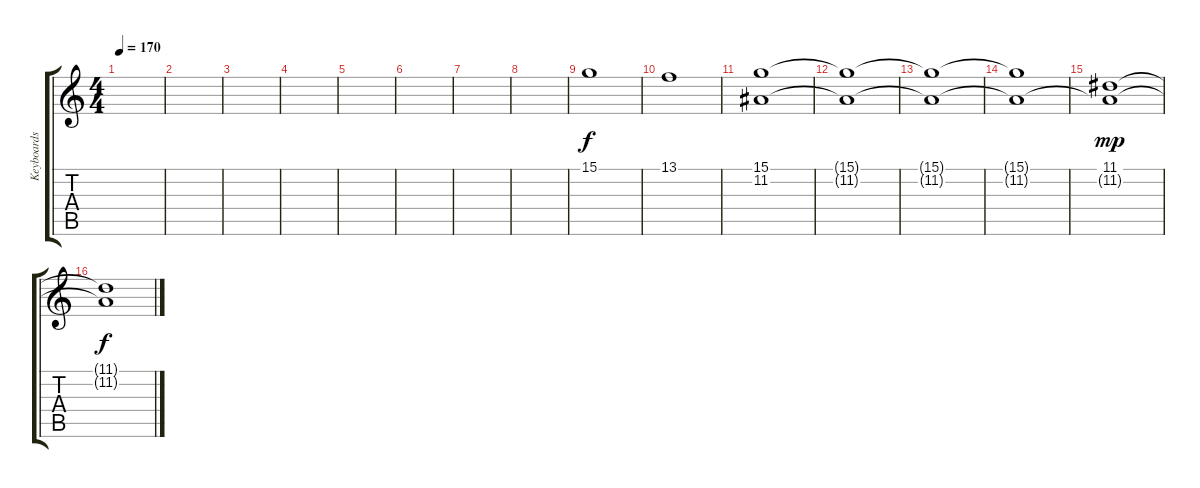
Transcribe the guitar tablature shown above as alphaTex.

\track ("Keyboards" "Keyboards") {instrument synthvoice}
\staff {score tabs}
\tuning (E4 B3 G3 D3 A2 E2) {hide}
\ts (4 4)
\tempo 170
\clef g2
\ks c
|
|
|
|
|
|
|
|
15.1.1 |
13.1.1 |
(15.1 11.2).1 |
(15.1{t} 11.2{t}).1{dy f} |
(15.1{t} 11.2{t}).1 |
(15.1{t} 11.2{t}).1 |
(11.1 11.2{t}).1{dy mp} |
(11.1{t} 11.2{t}).1{dy f}
